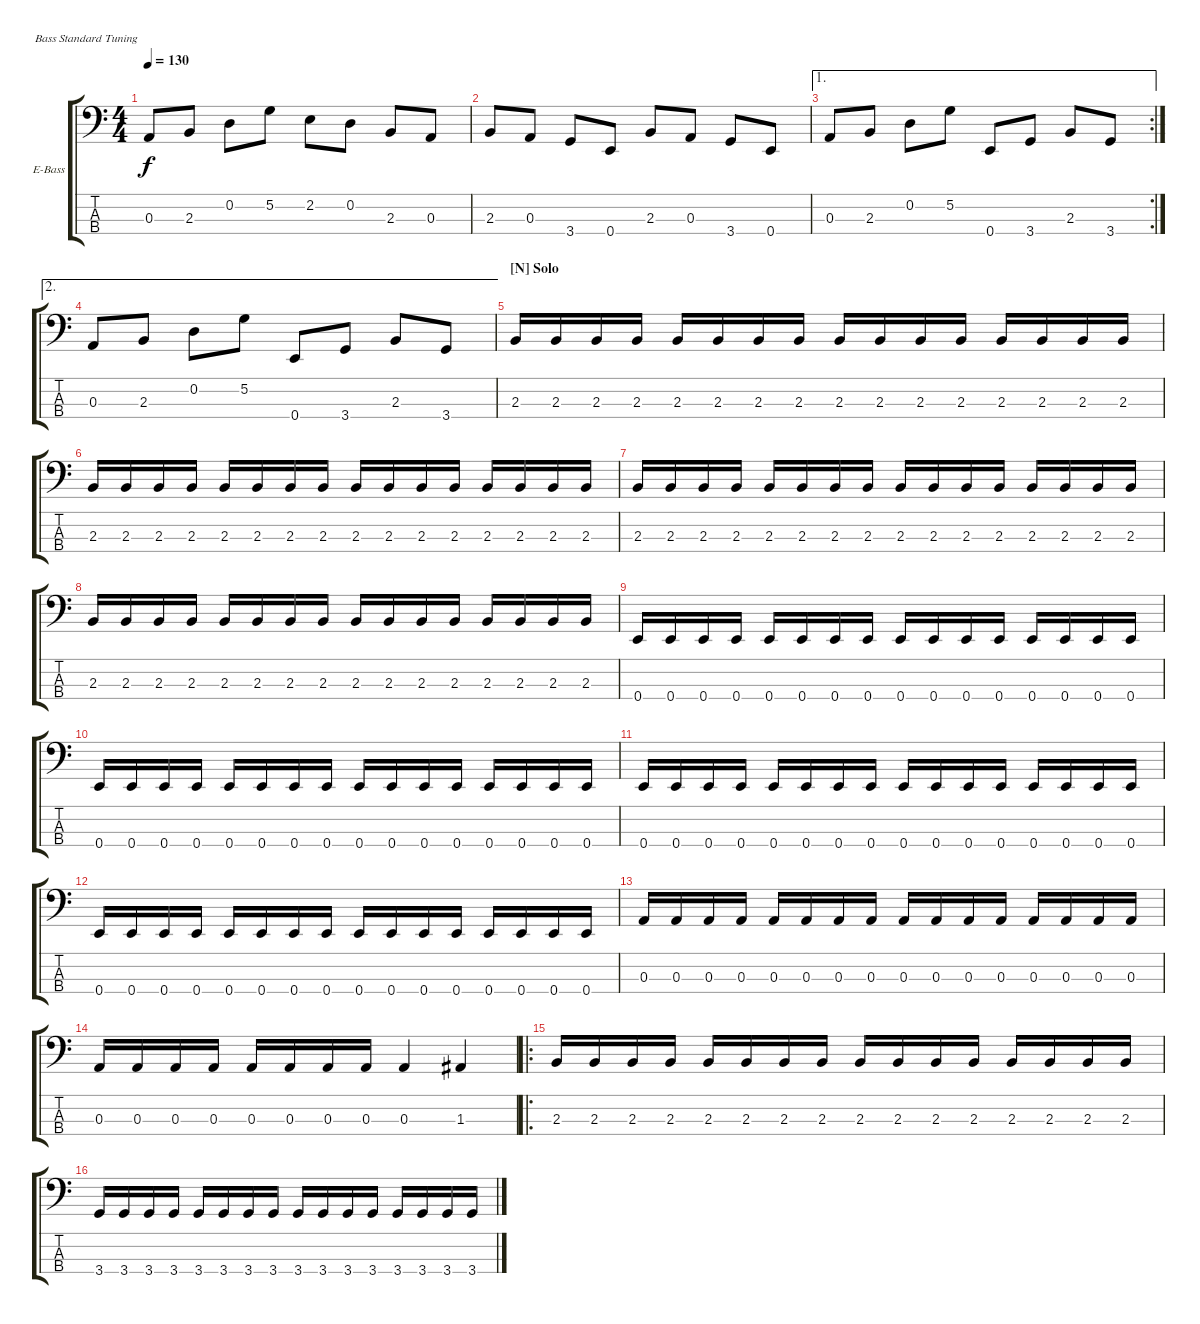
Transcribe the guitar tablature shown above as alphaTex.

\bracketExtendMode groupsimilarinstruments
\firstSystemTrackNameOrientation horizontal
\otherSystemsTrackNameOrientation horizontal
\track ("Bass (Robert Trujillo)" "E-Bass") {instrument electricbassfinger}
\staff {score tabs}
\tuning (G2 D2 A1 E1)
\ts (4 4)
\tempo 130
\clef f4
\ks c
0.3.8{dy f} 2.3.8 0.2.8 5.2.8 2.2.8 0.2.8 2.3.8 0.3.8 |
2.3.8 0.3.8 3.4.8 0.4.8 2.3.8 0.3.8 3.4.8 0.4.8 |
\ae 1
\rc 2
0.3.8 2.3.8 0.2.8 5.2.8 0.4.8 3.4.8 2.3.8 3.4.8 |
\ae 2
0.3.8 2.3.8 0.2.8 5.2.8 0.4.8 3.4.8 2.3.8 3.4.8 |
\section ("N" "Solo")
2.3.16 2.3.16 2.3.16 2.3.16 2.3.16 2.3.16 2.3.16 2.3.16 2.3.16 2.3.16 2.3.16 2.3.16 2.3.16 2.3.16 2.3.16 2.3.16 |
2.3.16 2.3.16 2.3.16 2.3.16 2.3.16 2.3.16 2.3.16 2.3.16 2.3.16 2.3.16 2.3.16 2.3.16 2.3.16 2.3.16 2.3.16 2.3.16 |
2.3.16 2.3.16 2.3.16 2.3.16 2.3.16 2.3.16 2.3.16 2.3.16 2.3.16 2.3.16 2.3.16 2.3.16 2.3.16 2.3.16 2.3.16 2.3.16 |
2.3.16 2.3.16 2.3.16 2.3.16 2.3.16 2.3.16 2.3.16 2.3.16 2.3.16 2.3.16 2.3.16 2.3.16 2.3.16 2.3.16 2.3.16 2.3.16 |
0.4.16 0.4.16 0.4.16 0.4.16 0.4.16 0.4.16 0.4.16 0.4.16 0.4.16 0.4.16 0.4.16 0.4.16 0.4.16 0.4.16 0.4.16 0.4.16 |
0.4.16 0.4.16 0.4.16 0.4.16 0.4.16 0.4.16 0.4.16 0.4.16 0.4.16 0.4.16 0.4.16 0.4.16 0.4.16 0.4.16 0.4.16 0.4.16 |
0.4.16 0.4.16 0.4.16 0.4.16 0.4.16 0.4.16 0.4.16 0.4.16 0.4.16 0.4.16 0.4.16 0.4.16 0.4.16 0.4.16 0.4.16 0.4.16 |
0.4.16 0.4.16 0.4.16 0.4.16 0.4.16 0.4.16 0.4.16 0.4.16 0.4.16 0.4.16 0.4.16 0.4.16 0.4.16 0.4.16 0.4.16 0.4.16 |
0.3.16 0.3.16 0.3.16 0.3.16 0.3.16 0.3.16 0.3.16 0.3.16 0.3.16 0.3.16 0.3.16 0.3.16 0.3.16 0.3.16 0.3.16 0.3.16 |
0.3.16 0.3.16 0.3.16 0.3.16 0.3.16 0.3.16 0.3.16 0.3.16 0.3.4 1.3.4 |
\ro
2.3.16 2.3.16 2.3.16 2.3.16 2.3.16 2.3.16 2.3.16 2.3.16 2.3.16 2.3.16 2.3.16 2.3.16 2.3.16 2.3.16 2.3.16 2.3.16 |
3.4.16 3.4.16 3.4.16 3.4.16 3.4.16 3.4.16 3.4.16 3.4.16 3.4.16 3.4.16 3.4.16 3.4.16 3.4.16 3.4.16 3.4.16 3.4.16
